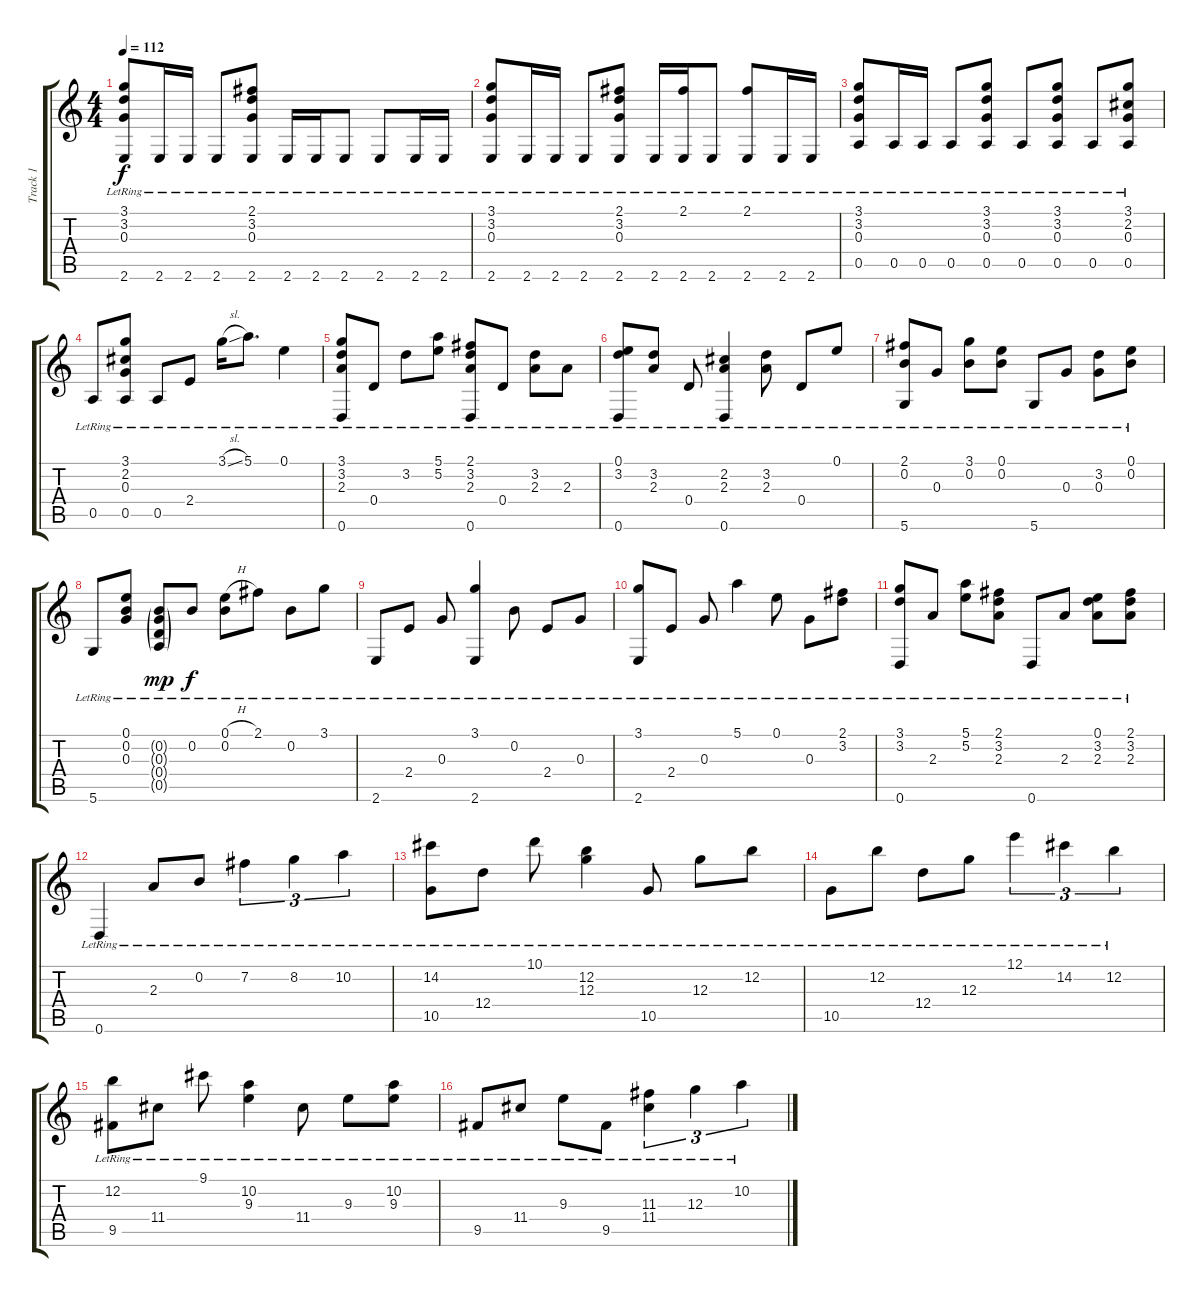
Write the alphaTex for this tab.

\track ("Track 1" "Track 1") {instrument acousticguitarsteel}
\staff {score tabs}
\tuning (E4 B3 G3 D3 A2 D2) {hide}
\ts (4 4)
\tempo 112
\clef g2
\ks c
(3.1{lr} 3.2{lr} 0.3{lr} 2.6{lr}).8{dy f} 2.6{lr}.16 2.6{lr}.16 2.6{lr}.8 (2.1{lr} 3.2{lr} 0.3{lr} 2.6{lr}).8 2.6{lr}.16 2.6{lr}.16 2.6{lr}.8 2.6{lr}.8 2.6{lr}.16 2.6{lr}.16 |
(3.1{lr} 3.2{lr} 0.3{lr} 2.6{lr}).8 2.6{lr}.16 2.6{lr}.16 2.6{lr}.8 (2.1{lr} 3.2{lr} 0.3{lr} 2.6{lr}).8 2.6{lr}.16 (2.1{lr} 2.6{lr}).16 2.6{lr}.8 (2.1{lr} 2.6{lr}).8 2.6{lr}.16 2.6{lr}.16 |
(3.1{lr} 3.2{lr} 0.3{lr} 0.5{lr}).8 0.5{lr}.16 0.5{lr}.16 0.5{lr}.8 (3.1{lr} 3.2{lr} 0.3{lr} 0.5{lr}).8 0.5{lr}.8 (3.1{lr} 3.2{lr} 0.3{lr} 0.5{lr}).8 0.5{lr}.8 (3.1{lr} 2.2{lr} 0.3{lr} 0.5{lr}).8 |
0.5{lr}.8{volume 16} (3.1{lr} 2.2{lr} 0.3{lr} 0.5{lr}).8 0.5{lr}.8 2.4{lr}.8 3.1{sl lr}.16 5.1{lr}.8{d} 0.1{lr}.4 |
(3.1{lr} 3.2{lr} 2.3{lr} 0.6{lr}).8 0.4{lr}.8 3.2{lr}.8 (5.1{lr} 5.2{lr}).8 (2.1{lr} 3.2{lr} 2.3{lr} 0.6{lr}).8 0.4{lr}.8 (3.2{lr} 2.3{lr}).8 2.3{lr}.8 |
(0.1{lr} 3.2{lr} 0.6{lr}).8 (3.2{lr} 2.3{lr}).8 0.4{lr}.8 (2.2{lr} 2.3{lr} 0.6{lr}).4 (3.2{lr} 2.3{lr}).8 0.4{lr}.8 0.1{lr}.8 |
(2.1{lr} 0.2{lr} 5.6{lr}).8 0.3{lr}.8 (3.1{lr} 0.2{lr}).8 (0.1{lr} 0.2{lr}).8 5.6{lr}.8 0.3{lr}.8 (3.2{lr} 0.3{lr}).8 (0.1{lr} 0.2{lr}).8 |
5.6{lr}.8 (0.1{lr} 0.2{lr} 0.3{lr}).8 (0.2{g lr} 0.3{g lr} 0.4{g lr} 0.5{g lr}).8{dy mp} 0.2{lr}.8{dy f} (0.1{h lr} 0.2{lr}).8 2.1{lr}.8 0.2{lr}.8 3.1{lr}.8 |
2.6{lr}.8 2.4{lr}.8 0.3{lr}.8 (3.1{lr} 2.6{lr}).4 0.2{lr}.8 2.4{lr}.8 0.3{lr}.8 |
(3.1{lr} 2.6{lr}).8 2.4{lr}.8 0.3{lr}.8 5.1{lr}.4 0.1{lr}.8 0.3{lr}.8 (2.1{lr} 3.2{lr}).8 |
(3.1{lr} 3.2{lr} 0.6{lr}).8 2.3{lr}.8 (5.1{lr} 5.2{lr}).8 (2.1{lr} 3.2{lr} 2.3{lr}).8 0.6{lr}.8 2.3{lr}.8 (0.1{lr} 3.2{lr} 2.3{lr}).8 (2.1{lr} 3.2{lr} 2.3{lr}).8 |
0.6{lr}.4 2.3{lr}.8 0.2{lr}.8 7.2{lr}.4{tu (3 2)} 8.2{lr}.4{tu (3 2)} 10.2{lr}.4{tu (3 2)} |
(14.2{lr} 10.5{lr}).8 12.4{lr}.8 10.1{lr}.8 (12.2{lr} 12.3{lr}).4 10.5{lr}.8 12.3{lr}.8 12.2{lr}.8 |
10.5{lr}.8 12.2{lr}.8 12.4{lr}.8 12.3{lr}.8 12.1{lr}.4{tu (3 2)} 14.2{lr}.4{tu (3 2)} 12.2{lr}.4{tu (3 2)} |
(12.2{lr} 9.5{lr}).8 11.4{lr}.8 9.1{lr}.8 (10.2{lr} 9.3{lr}).4 11.4{lr}.8 9.3{lr}.8 (10.2{lr} 9.3{lr}).8 |
9.5{lr}.8 11.4{lr}.8 9.3{lr}.8 9.5{lr}.8 (11.3{lr} 11.4{lr}).4{tu (3 2)} 12.3{lr}.4{tu (3 2)} 10.2{lr}.4{tu (3 2)}
